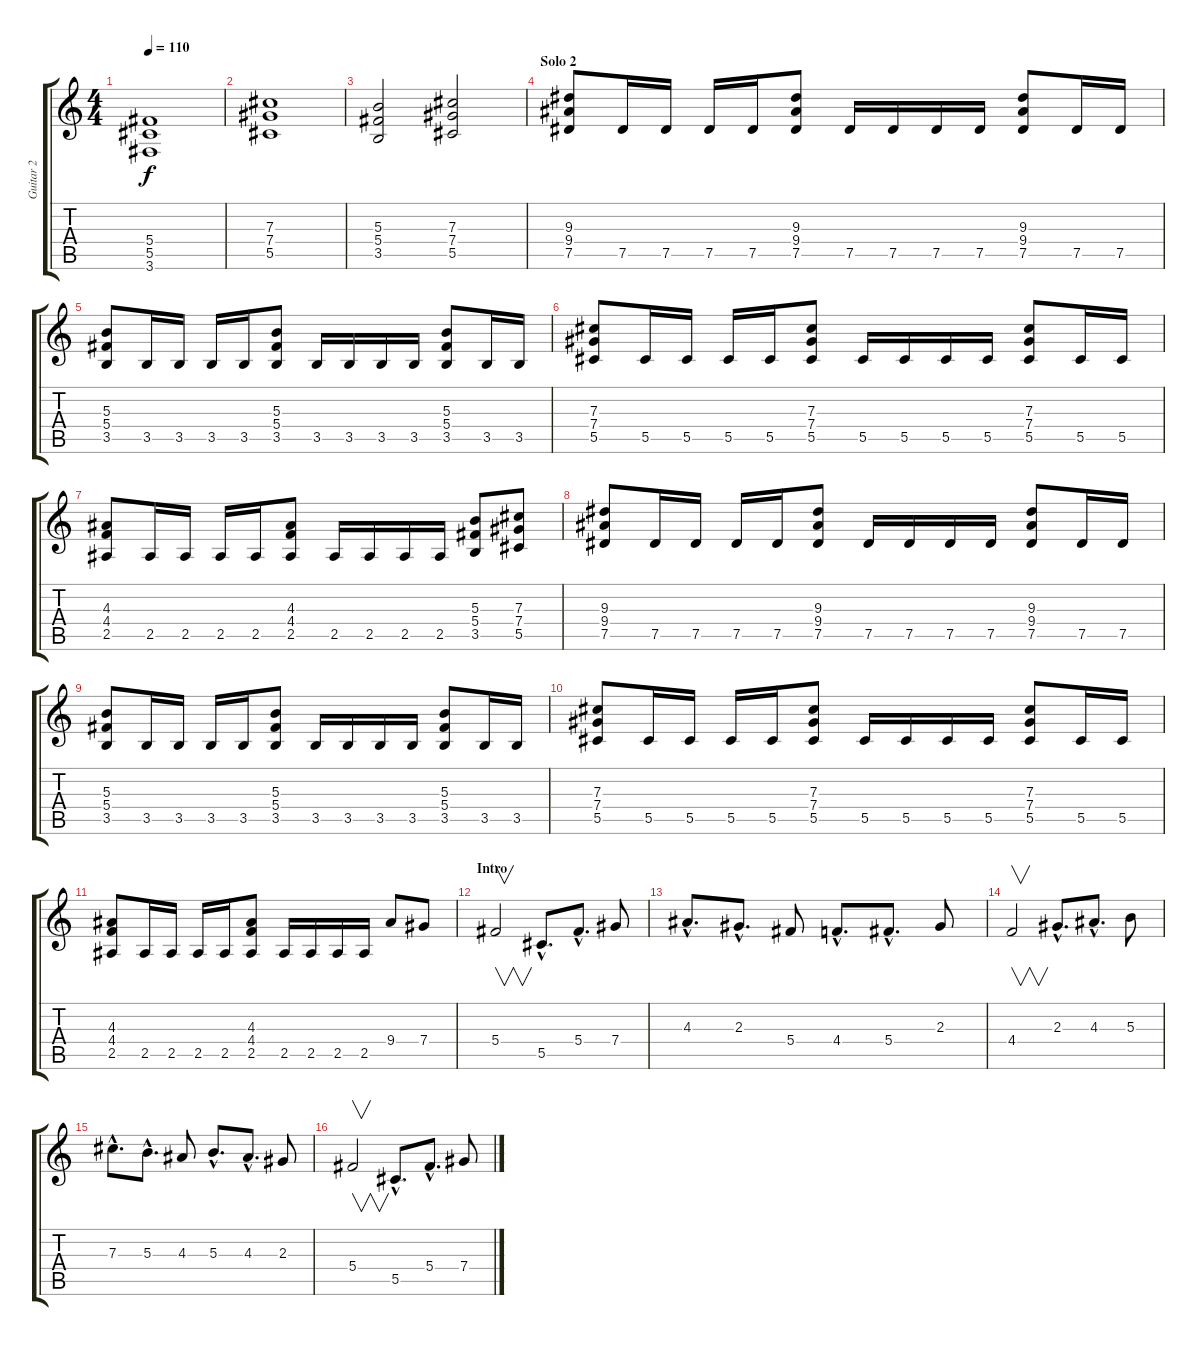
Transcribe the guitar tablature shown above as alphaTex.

\track ("Guitar 2" "Guitar 2") {instrument distortionguitar}
\staff {score tabs}
\tuning (Eb4 Bb3 Gb3 Db3 Ab2 Eb2) {hide}
\ts (4 4)
\tempo 110
\clef g2
\ks c
(5.4 5.5 3.6).1{dy f} |
(7.3 7.4 5.5).1 |
(5.3 5.4 3.5).2 (7.3 7.4 5.5).2 |
\section ("" "Solo 2")
(9.3 9.4 7.5).8 7.5.16 7.5.16 7.5.16 7.5.16 (9.3 9.4 7.5).8 7.5.16 7.5.16 7.5.16 7.5.16 (9.3 9.4 7.5).8 7.5.16 7.5.16 |
(5.3 5.4 3.5).8 3.5.16 3.5.16 3.5.16 3.5.16 (5.3 5.4 3.5).8 3.5.16 3.5.16 3.5.16 3.5.16 (5.3 5.4 3.5).8 3.5.16 3.5.16 |
(7.3 7.4 5.5).8 5.5.16 5.5.16 5.5.16 5.5.16 (7.3 7.4 5.5).8 5.5.16 5.5.16 5.5.16 5.5.16 (7.3 7.4 5.5).8 5.5.16 5.5.16 |
(4.3 4.4 2.5).8 2.5.16 2.5.16 2.5.16 2.5.16 (4.3 4.4 2.5).8 2.5.16 2.5.16 2.5.16 2.5.16 (5.3 5.4 3.5).8 (7.3 7.4 5.5).8 |
(9.3 9.4 7.5).8 7.5.16 7.5.16 7.5.16 7.5.16 (9.3 9.4 7.5).8 7.5.16 7.5.16 7.5.16 7.5.16 (9.3 9.4 7.5).8 7.5.16 7.5.16 |
(5.3 5.4 3.5).8 3.5.16 3.5.16 3.5.16 3.5.16 (5.3 5.4 3.5).8 3.5.16 3.5.16 3.5.16 3.5.16 (5.3 5.4 3.5).8 3.5.16 3.5.16 |
(7.3 7.4 5.5).8 5.5.16 5.5.16 5.5.16 5.5.16 (7.3 7.4 5.5).8 5.5.16 5.5.16 5.5.16 5.5.16 (7.3 7.4 5.5).8 5.5.16 5.5.16 |
(4.3 4.4 2.5).8 2.5.16 2.5.16 2.5.16 2.5.16 (4.3 4.4 2.5).8 2.5.16 2.5.16 2.5.16 2.5.16 9.4.8 7.4.8 |
\section ("" "Intro")
5.4.2{v} 5.5{hac}.8{d} 5.4{hac}.8{d} 7.4.8 |
4.3{hac}.8{d} 2.3{hac}.8{d} 5.4.8 4.4{hac}.8{d} 5.4{hac}.8{d} 2.3.8 |
4.4.2{v} 2.3{hac}.8{d} 4.3{hac}.8{d} 5.3.8 |
7.3{hac}.8{d} 5.3{hac}.8{d} 4.3.8 5.3{hac}.8{d} 4.3{hac}.8{d} 2.3.8 |
5.4.2{v} 5.5{hac}.8{d} 5.4{hac}.8{d} 7.4.8
